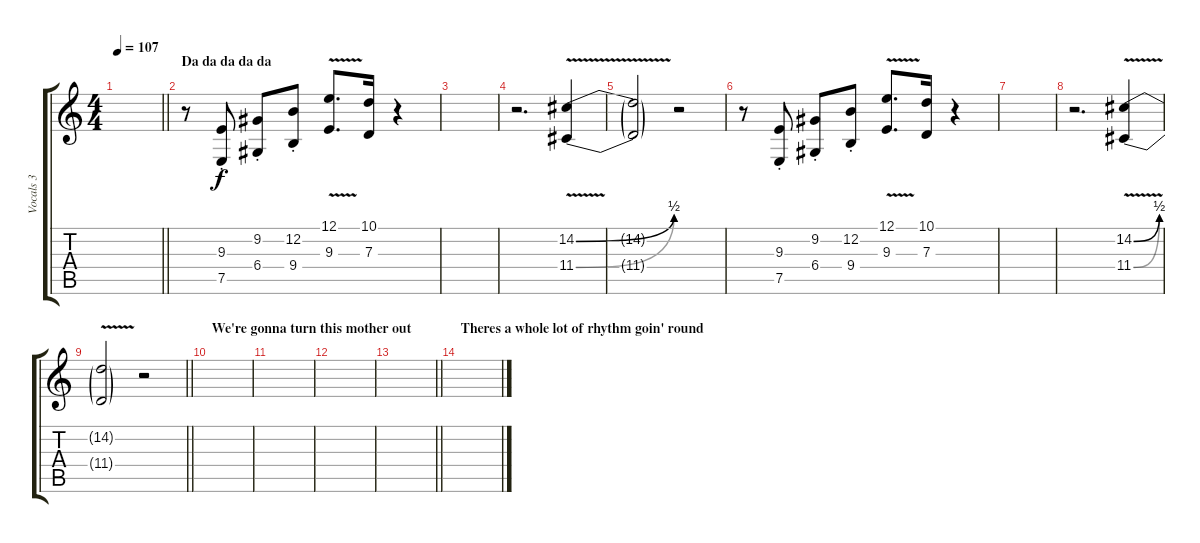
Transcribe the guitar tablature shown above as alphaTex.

\track ("Vocals 3" "Vocals 3") {instrument choiraahs}
\staff {score tabs}
\tuning (E4 B3 G3 D3 A2 E2) {hide}
\ts (4 4)
\tempo 107
\clef g2
\barLineRight lightlight
\ks c
|
\section ("" "Da da da da da")
r.8 (9.3{st} 7.5{st}).8 (9.2{st} 6.4{st}).8 (12.2{st} 9.4{st}).8 (12.1{v} 9.3{v}).8{d} (10.1 7.3).16 r.4 |
|
r.2{d} (14.2{be (bend 0 0 60 2) v} 11.4{be (bend 0 0 60 2) v}).4 |
(14.2{t} 11.4{t}).2 r.2 |
r.8 (9.3{st} 7.5{st}).8 (9.2{st} 6.4{st}).8 (12.2{st} 9.4{st}).8 (12.1{v} 9.3{v}).8{d} (10.1 7.3).16 r.4 |
|
r.2{d} (14.2{be (bend 0 0 60 2) v} 11.4{be (bend 0 0 60 2) v}).4 |
\barLineRight lightlight
(14.2{t} 11.4{t}).2 r.2 |
\section ("" "We're gonna turn this mother out")
|
|
|
\barLineRight lightlight
|
\section ("" "Theres a whole lot of rhythm goin' round")
